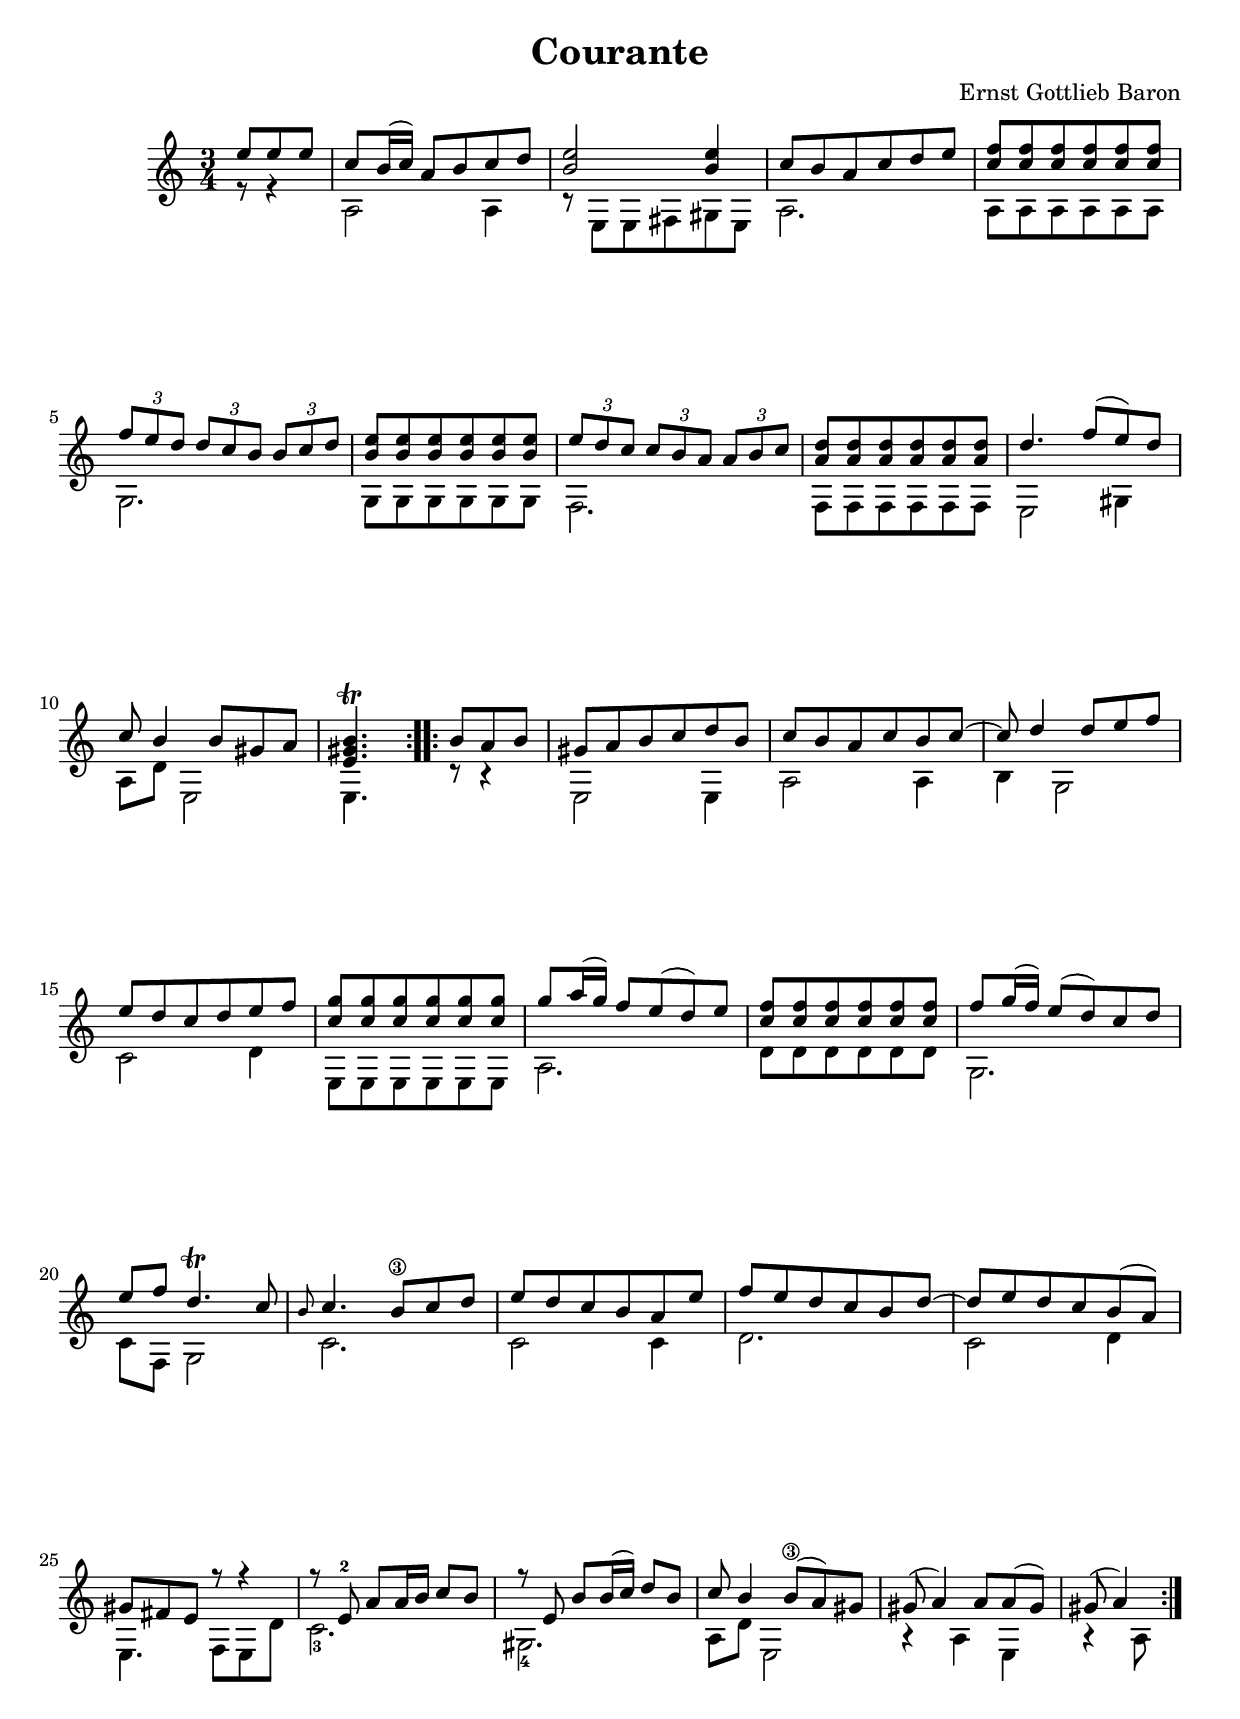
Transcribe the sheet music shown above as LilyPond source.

\include "english.ly"

\paper {
  #(set-paper-size "a4")
  bottom-margin = 10\mm
  ragged-last-bottom = ##f
}
\header{
  title = "Courante"
  composer = "Ernst Gottlieb Baron"
}

melody = \relative c'' {
  \time 3/4
  \repeat volta 2 {
    \partial 8*3 e8 e e |
    c8 b16( c) a8 b c d |%1
    <e b>2 <e b>4 |
    c8 b a c d e |
    <f c>8 <f c> <f c> <f c> <f c> <f c> |%4
    \tuplet 3/2 {f8 e d}
    \tuplet 3/2 {d c b}
    \tuplet 3/2 {b c d} |%5
    <e b>8 <e b> <e b> <e b> <e b> <e b> |%6
    \tuplet 3/2 {e8 d c}
    \tuplet 3/2 {c b a}
    \tuplet 3/2 {a b c} |%7
    <a d>8 <a d> <a d> <a d> <a d> <a d> |%8
    d4. f8( e) d|%9
    c8 b4 b8 gs a |%10
    < b gs\trill e >4. |%11
  }
  \repeat volta 2 {
    b8 a b |
    gs8 a  b c d b |%12
    c8 b a c b c ~ |%13
    c8 d4 d8 e f |
    e8 d c d e f |%15
    <g c,>8 <g c,> <g c,> <g c,> <g c,> <g c,> |%16
    g8 a16( g) f8 e( d) e |%17
    <f c> <f c> <f c> <f c> <f c> <f c> |%18
    f8 g16( f) e8( d) c d |%19
    e8 f d4.\trill c8 |%20
    \grace b8 c4. b8\3 c d |%21
    e d c b a e' |%22
    f e d c b d ~ |%23
    d e d c b( a) |%24
    gs fs8 e8 r8 r4 |%25
    r8 e-2 a a16 b c8 b |%26
    r8 e, b' b16( c) d8 b |%27
    c b4 b8\3( a8) gs |%28
    gs8( a4) a8 a8( gs8) |%29
    gs8( a4) |
  }
}

bass = \relative c' {
  \repeat volta 2 {
    \partial 8*3 r8 r4 |
    a2 a4 |
    r8 e e fs gs e|
    a2. |
    a8 a8 a8 a8 a8a8 |%5
    g2. |
    g8 g8 g8 g8 g8 g8 |
    f2. |
    f8 f8 f8 f8 f8 f8 |
    e2 gs4 |%10
    a8 d8 e,2 |
    e4. |

  }
  \repeat volta 2 {
    r8 r4 |%13
    e2 e4 |%14
    a2 a4 |%15
    b4 g2 |
    c2 d4 |%17
    e,8 e e e e e |
    a2. | %19
    d8 d d d d d |%20
    g,2. |
    c8 f, g2 |
    c2. |
    c2 c4 |
    d2. |
    c2 d4 |
    e,4. f8 e8 d'8 |
    c2.-3 |
    gs2.-4 |
    a8 d8 e,2 |
    r4 a4 e4 |
    r4 a8 |
  }
}

music = {
  <<
    \override Staff.NoteCollision #'merge-differently-headed = ##t
    \context Voice = "1" { \voiceOne \melody }
    \context Voice = "2" { \voiceTwo \bass }
  >>
}

\score {
  \new Staff \music
  \layout { }
  \midi { }

}